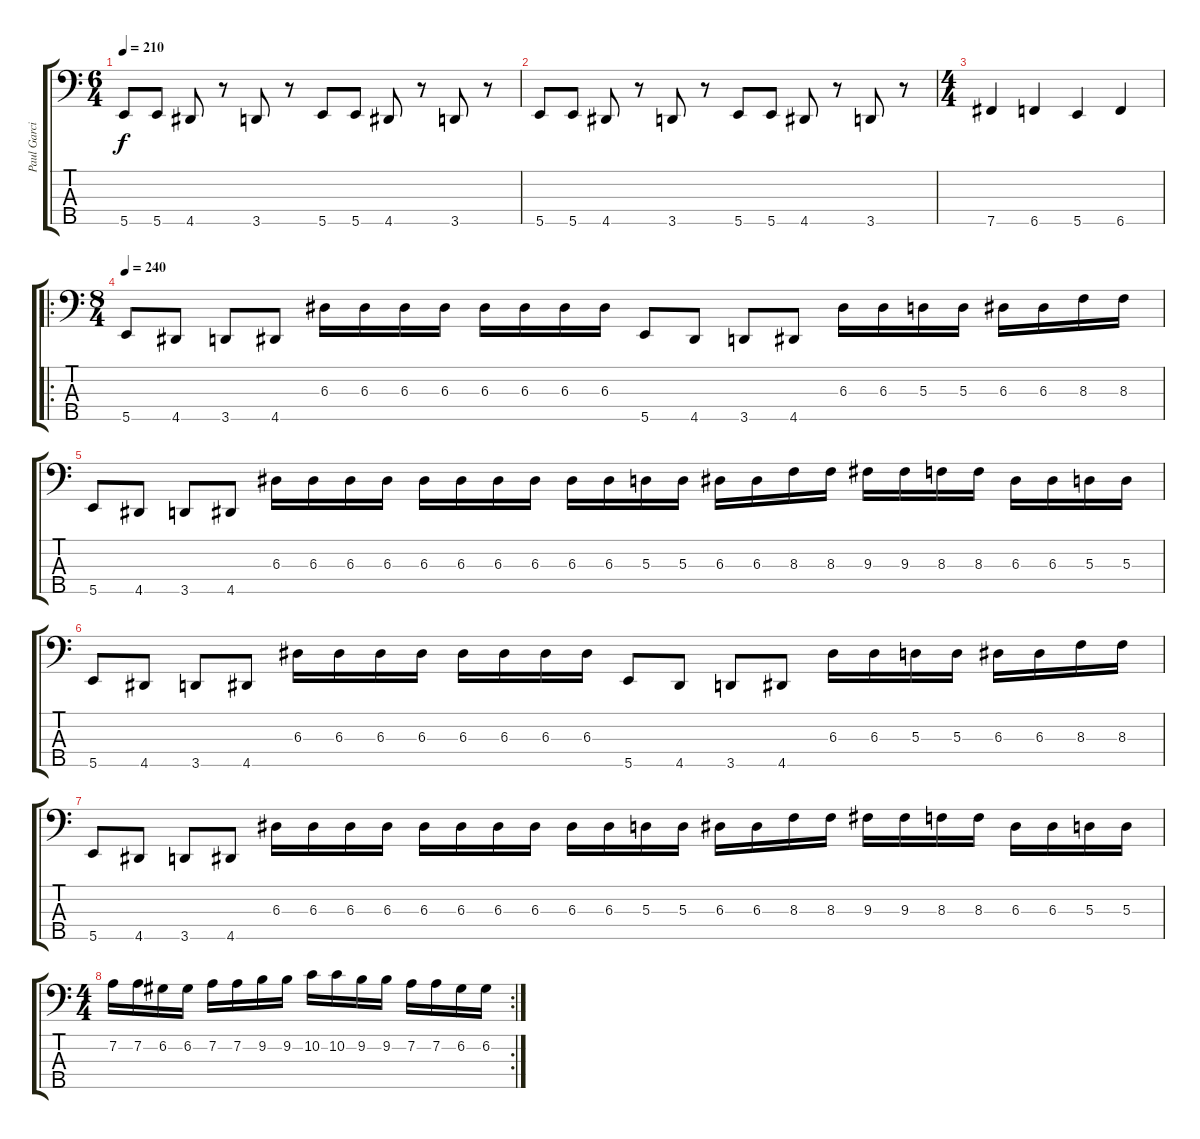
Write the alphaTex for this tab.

\track ("Paul Garcia" "Paul Garci") {instrument electricbassfinger}
\staff {score tabs}
\tuning (G2 D2 A1 E1 B0) {hide}
\ts (6 4)
\tempo 210
\clef f4
\ks c
5.5.8{dy f} 5.5.8 4.5.8 r.8 3.5.8 r.8 5.5.8 5.5.8 4.5.8 r.8 3.5.8 r.8 |
5.5.8 5.5.8 4.5.8 r.8 3.5.8 r.8 5.5.8 5.5.8 4.5.8 r.8 3.5.8 r.8 |
\ts (4 4)
7.5.4 6.5.4 5.5.4 6.5.4 |
\ro
\ts (8 4)
\tempo 240
5.5.8 4.5.8 3.5.8 4.5.8 6.3.16 6.3.16 6.3.16 6.3.16 6.3.16 6.3.16 6.3.16 6.3.16 5.5.8 4.5.8 3.5.8 4.5.8 6.3.16 6.3.16 5.3.16 5.3.16 6.3.16 6.3.16 8.3.16 8.3.16 |
5.5.8 4.5.8 3.5.8 4.5.8 6.3.16 6.3.16 6.3.16 6.3.16 6.3.16 6.3.16 6.3.16 6.3.16 6.3.16 6.3.16 5.3.16 5.3.16 6.3.16 6.3.16 8.3.16 8.3.16 9.3.16 9.3.16 8.3.16 8.3.16 6.3.16 6.3.16 5.3.16 5.3.16 |
5.5.8 4.5.8 3.5.8 4.5.8 6.3.16 6.3.16 6.3.16 6.3.16 6.3.16 6.3.16 6.3.16 6.3.16 5.5.8 4.5.8 3.5.8 4.5.8 6.3.16 6.3.16 5.3.16 5.3.16 6.3.16 6.3.16 8.3.16 8.3.16 |
5.5.8 4.5.8 3.5.8 4.5.8 6.3.16 6.3.16 6.3.16 6.3.16 6.3.16 6.3.16 6.3.16 6.3.16 6.3.16 6.3.16 5.3.16 5.3.16 6.3.16 6.3.16 8.3.16 8.3.16 9.3.16 9.3.16 8.3.16 8.3.16 6.3.16 6.3.16 5.3.16 5.3.16 |
\rc 2
\ts (4 4)
7.2.16 7.2.16 6.2.16 6.2.16 7.2.16 7.2.16 9.2.16 9.2.16 10.2.16 10.2.16 9.2.16 9.2.16 7.2.16 7.2.16 6.2.16 6.2.16
